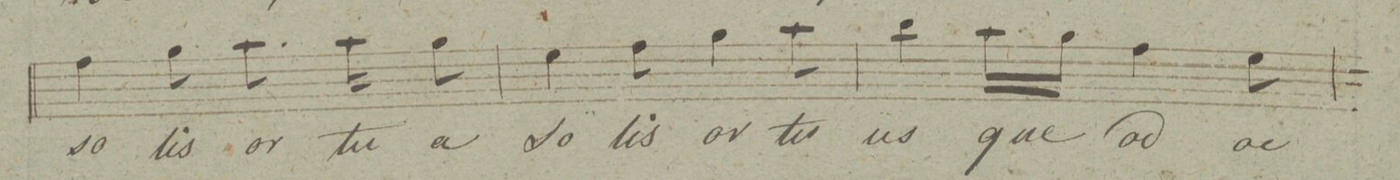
**kern	**text	**dynam
*I"Alto.	*	*
*clefC3	*	*
*k[f#c#g#]	*	*
*M6/8	*	*
4g#\	so-	.
8a\	-lis	.
8.b\	or-	.
16b\	-tu	.
8a\	a	.
=10	=10	=10
4f#\	So-	.
8g#\	-lis	.
4a\	or-	.
8b\	-tu	.
=11	=11	=11
4cc#\	us-	.
16b\LL	-que	.
16a\JJ	.	.
4g#\	ad	.
8f#\	oc-	.
=12	=12	=12
*-	*-	*-
